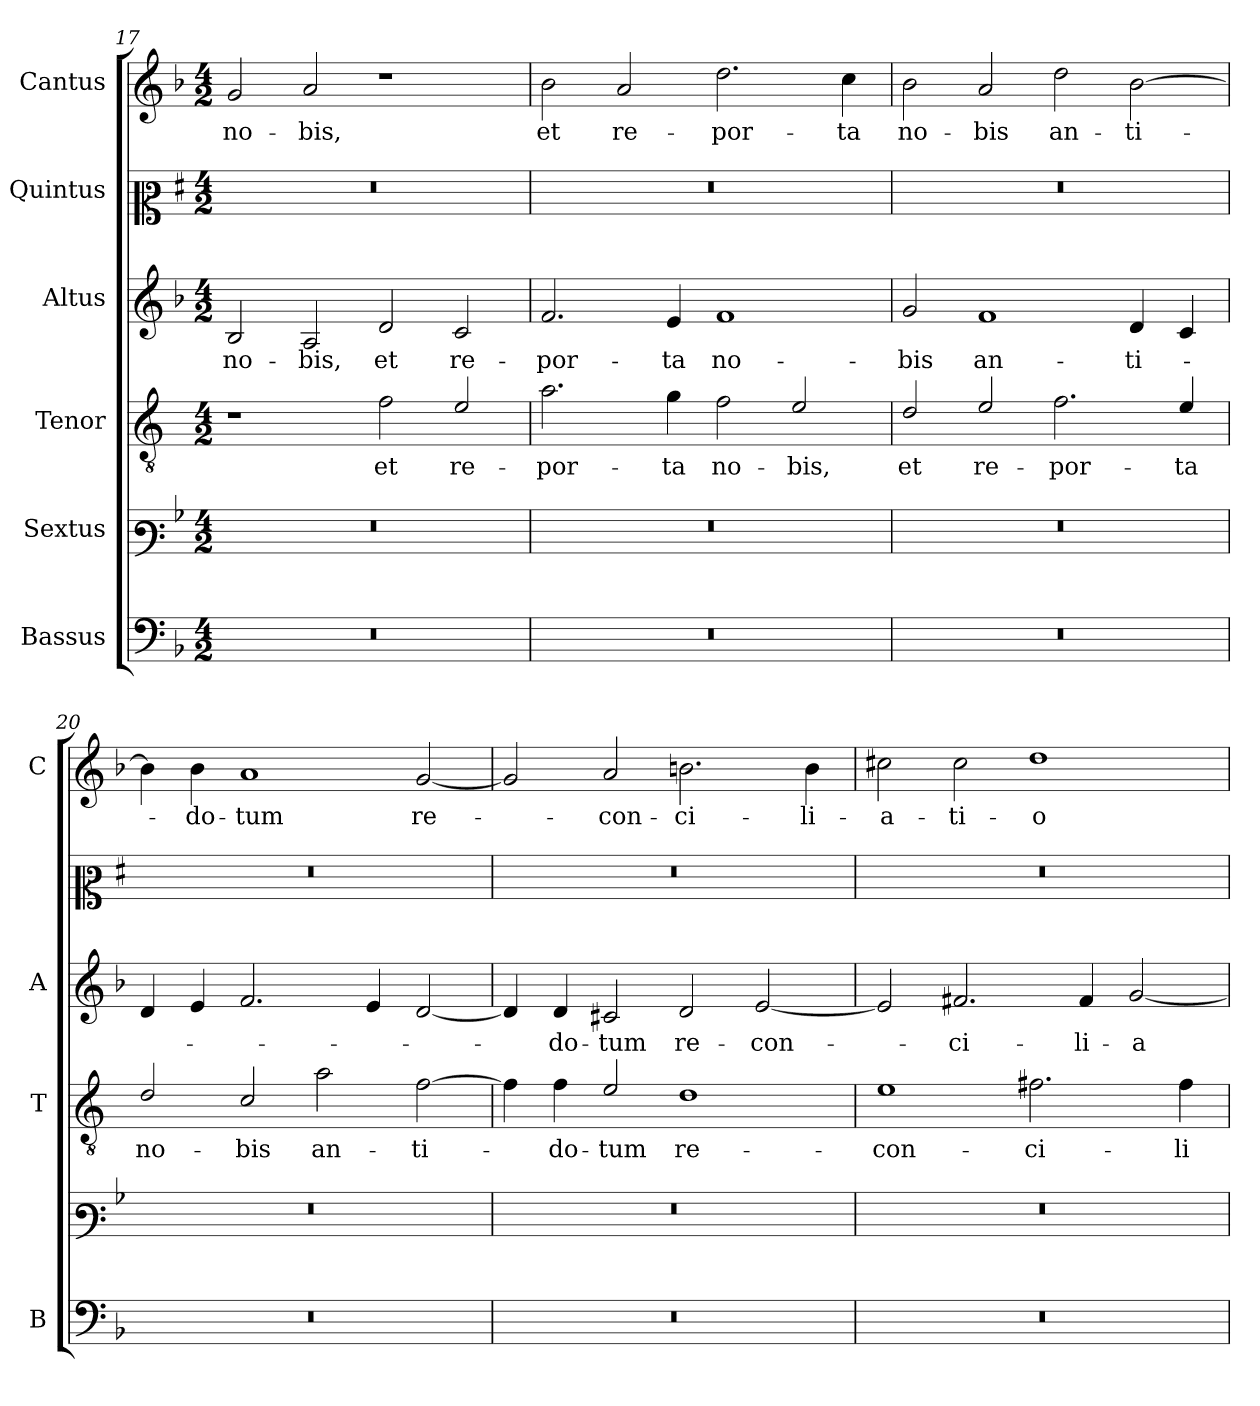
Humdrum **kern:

**kern	**kern	**kern	**text	**kern	**text	**kern	**kern	**text
*part6	*part5	*part4	*part4	*part3	*part3	*part2	*part1	*part1
*staff6	*staff5	*staff4	*staff4	*staff3	*staff3	*staff2	*staff1	*staff1
*I"Bassus	*I"Sextus	*I"Tenor	*	*I"Altus	*	*I"Quintus	*I"Cantus	*
*I'B	*	*I'T	*	*I'A	*	*	*I'C	*
*clefF4	*clefF3	*clefGv2	*	*clefG2	*	*clefC2	*clefG2	*
*	*	*ITrd4c7	*	*	*	*ITrd1c2	*	*
*k[b-]	*k[b-]	*k[b-]	*	*k[b-]	*	*k[b-]	*k[b-]	*
*F:	*F:	*F:	*	*F:	*	*F:	*F:	*
*M4/2	*M4/2	*M4/2	*	*M4/2	*	*M4/2	*M4/2	*
=17	=17	=17	=17	=17	=17	=17	=17	=17
!	!	!	!	!	!LO:LY:b	!	!	!LO:LY:b
0r	0r	1r	.	2B-/	no-	0r	2g/	no-
!	!	!	!	!	!LO:LY:b	!	!	!LO:LY:b
.	.	.	.	2A/	-bis,	.	2a/	-bis,
!	!	!	!LO:LY:b	!	!LO:LY:b	!	!	!
.	.	2B-\	et	2d/	et	.	1r	.
!	!	!	!LO:LY:b	!	!LO:LY:b	!	!	!
.	.	2A/	re-	2c/	re-	.	.	.
!!LO:LB:g=z
=18	=18	=18	=18	=18	=18	=18	=18	=18
!	!	!	!LO:LY:b	!	!LO:LY:b	!	!	!LO:LY:b
0r	0r	2.d\	-por-	2.f/	-por-	0r	2b-\	et
!	!	!	!	!	!	!	!	!LO:LY:b
.	.	.	.	.	.	.	2a/	re-
!	!	!	!LO:LY:b	!	!LO:LY:b	!	!	!
.	.	4c\	-ta	4e/	-ta	.	.	.
!	!	!	!LO:LY:b	!	!LO:LY:b	!	!	!LO:LY:b
.	.	2B-\	no-	1f	no-	.	2.dd\	-por-
!	!	!	!LO:LY:b	!	!	!	!	!
.	.	2A/	-bis,	.	.	.	.	.
!	!	!	!	!	!	!	!	!LO:LY:b
.	.	.	.	.	.	.	4cc\	-ta
=19	=19	=19	=19	=19	=19	=19	=19	=19
!	!	!	!LO:LY:b	!	!LO:LY:b	!	!	!LO:LY:b
0r	0r	2G/	et	2g/	-bis	0r	2b-\	no-
!	!	!	!LO:LY:b	!	!LO:LY:b	!	!	!LO:LY:b
.	.	2A/	re-	1f	an-	.	2a/	-bis
!	!	!	!LO:LY:b	!	!	!	!	!LO:LY:b
.	.	2.B-\	-por-	.	.	.	2dd\	an-
!	!	!	!	!	!LO:LY:b	!	!	!LO:LY:b
.	.	.	.	4d/	-ti-	.	[2b-\	-ti-
!	!	!	!LO:LY:b	!	!	!	!	!
.	.	4A/	-ta	4c/	.	.	.	.
=20	=20	=20	=20	=20	=20	=20	=20	=20
!	!	!	!LO:LY:b	!	!	!	!	!
0r	0r	2G/	no-	4d/	.	0r	4b-\]	.
!	!	!	!	!	!	!	!	!LO:LY:b
.	.	.	.	4e/	.	.	4b-\	-do-
!	!	!	!LO:LY:b	!	!	!	!	!LO:LY:b
.	.	2F/	-bis	2.f/	.	.	1a	-tum
!	!	!	!LO:LY:b	!	!	!	!	!
.	.	2d\	an-	.	.	.	.	.
.	.	.	.	4e/	.	.	.	.
!	!	!	!LO:LY:b	!	!	!	!	!LO:LY:b
.	.	[2B-\	-ti-	[2d/	.	.	[2g/	re-
=21	=21	=21	=21	=21	=21	=21	=21	=21
0r	0r	4B-\]	.	4d/]	.	0r	2g/]	.
!	!	!	!LO:LY:b	!	!LO:LY:b	!	!	!
.	.	4B-\	-do-	4d/	-do-	.	.	.
!	!	!	!LO:LY:b	!	!LO:LY:b	!	!	!LO:LY:b
.	.	2A/	-tum	2c#X/	-tum	.	2a/	-con-
!	!	!	!LO:LY:b	!	!LO:LY:b	!	!	!LO:LY:b
.	.	1G	re-	2d/	re-	.	2.bn\	-ci-
!	!	!	!	!	!LO:LY:b	!	!	!
.	.	.	.	[2e/	-con-	.	.	.
!	!	!	!	!	!	!	!	!LO:LY:b
.	.	.	.	.	.	.	4b\	-li-
=22	=22	=22	=22	=22	=22	=22	=22	=22
!	!	!	!LO:LY:b	!	!	!	!	!LO:LY:b
0r	0r	1A	-con-	2e/]	.	0r	2cc#X\	-a-
!	!	!	!	!	!LO:LY:b	!	!	!LO:LY:b
.	.	.	.	2.f#X/	-ci-	.	2cc#\	-ti-
!	!	!	!LO:LY:b	!	!	!	!	!LO:LY:b
.	.	2.Bn\	-ci-	.	.	.	1dd	-o-
!	!	!	!	!	!LO:LY:b	!	!	!
.	.	.	.	4f#/	-li-	.	.	.
!	!	!	!	!	!LO:LY:b	!	!	!
.	.	.	.	[2g/	-a-	.	.	.
!	!	!	!LO:LY:b	!	!	!	!	!
.	.	4B\	-li-	.	.	.	.	.
=	=	=	=	=	=	=	=	=
*-	*-	*-	*-	*-	*-	*-	*-	*-
